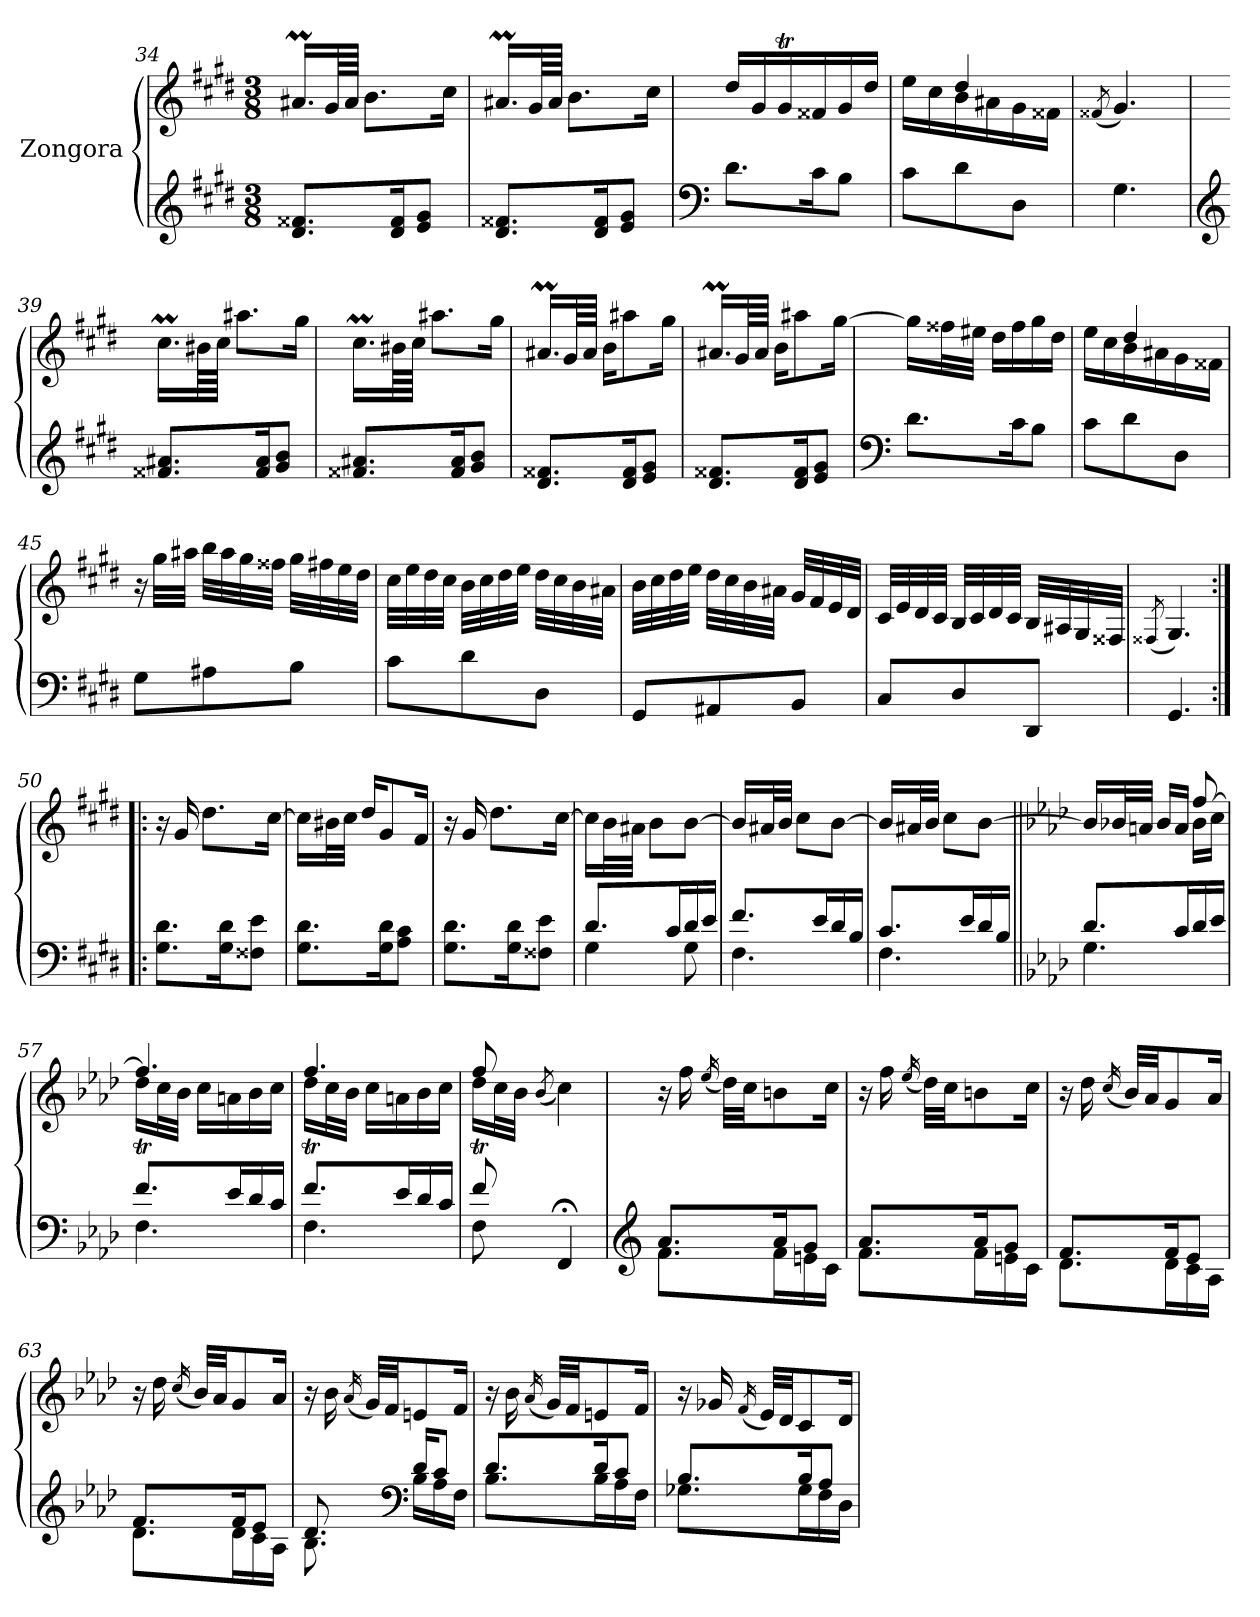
**kern	**kern
*part1	*part1
*staff2	*staff1
*I"Zongora	*
*clefG2	*clefG2
*k[f#c#g#d#]	*k[f#c#g#d#]
*E:	*E:
*M3/8	*M3/8
=34	=34
8.d#/ 8.f##X/L	16.a#Xm/LL
.	64g#/LL
.	64a#/JJJJ
.	8.b\L
16d#/ 16f##/K	.
8e/ 8g#/J	.
.	16cc#\Jk
=35	=35
8.d#/ 8.f##X/L	16.a#Xm/LL
.	64g#/LL
.	64a#/JJJJ
.	8.b\L
16d#/ 16f##/K	.
8e/ 8g#/J	.
.	16cc#\Jk
!!LO:LB:g=z
=36	=36
*clefF4	*
8.d#\L	16dd#/LL
.	16g#/
.	16g#t/
16c#\K	16f##X/
8B\J	16g#/
.	16dd#/JJ
=37	=37
*	*^
8c#\L	8rffyy	16ee\LL
.	.	16cc#\
8d#\	4dd#/	16b\
.	.	16a#X\
8D#\J	.	16g#\
.	.	16f##X\JJ
*	*v	*v
=38	=38
.	(<8qf##X/
4.G#\	4.g#/)
=39	=39
*clefG2	*
8.f##X/ 8.a#X/L	16.cc#M\LL
.	64b#X\LL
.	64cc#\JJJJ
.	8.aa#X\L
16f##/ 16a#/K	.
8g#/ 8b/J	.
.	16gg#\Jk
=40	=40
8.f##X/ 8.a#X/L	16.cc#M\LL
.	64b#X\LL
.	64cc#\JJJJ
.	8.aa#X\L
16f##/ 16a#/K	.
8g#/ 8b/J	.
.	16gg#\Jk
!!LO:LB:g=z
=41	=41
8.d#/ 8.f##X/L	16.a#Xm/LL
.	64g#/LL
.	64a#/JJJJ
.	16b\KL
16d#/ 16f##/K	8aa#X\
8e/ 8g#/J	.
.	16gg#\Jk
=42	=42
8.d#/ 8.f##X/L	16.a#Xm/LL
.	64g#/LL
.	64a#/JJJJ
.	16b\KL
16d#/ 16f##/K	8aa#X\
8e/ 8g#/J	.
.	[16gg#\Jk
=43	=43
*clefF4	*
8.d#\L	16gg#\LL]
.	32ff##X\L
.	32ee#X\JJJ
.	16dd#\LL
16c#\K	16ff##\
8B\J	16gg#\
.	16dd#\JJ
=44	=44
*	*^
8c#\L	8rffyy	16ee\LL
.	.	16cc#\
8d#\	4dd#/	16b\
.	.	16a#X\
8D#\J	.	16g#\
.	.	16f##X\JJ
*	*v	*v
=45	=45
8G#\L	16r
.	32gg#\LLL
.	32aa#X\JJJ
8A#X\	32bb\LLL
.	32aa#\
.	32gg#\
.	32ff##X\JJJ
8B\J	32gg#\LLL
.	32ff#X\
.	32ee\
.	32dd#\JJJ
!!LO:LB:g=z
=46	=46
8c#\L	32cc#\LLL
.	32ee\
.	32dd#\
.	32cc#\JJJ
8d#\	32b\LLL
.	32cc#\
.	32dd#\
.	32ee\JJJ
8D#\J	32dd#\LLL
.	32cc#\
.	32b\
.	32a#X\JJJ
=47	=47
8GG#/L	32b\LLL
.	32cc#\
.	32dd#\
.	32ee\JJJ
8AA#X/	32dd#\LLL
.	32cc#\
.	32b\
.	32a#X\JJJ
8BB/J	32g#/LLL
.	32f#/
.	32e/
.	32d#/JJJ
=48	=48
8C#/L	32c#/LLL
.	32e/
.	32d#/
.	32c#/JJJ
8D#/	32B/LLL
.	32c#/
.	32d#/
.	32c#/JJJ
8DD#/J	32B/LLL
.	32A#X/
.	32G#/
.	32F##X/JJJ
=49	=49
.	(<8qF##X/
4.GG#/	4.G#/)
!!LO:PB:g=z
=50:|!|:	=50:|!|:
8.G#\ 8.d#\L	16r
.	16g#/
.	8.dd#\L
16G#\ 16d#\K	.
8F##X\ 8e\J	.
.	[16cc#\Jk
=51	=51
8.G#\ 8.d#\L	16cc#\LL]
.	32b#X\L
.	32cc#\JJJ
.	16dd#/KL
16G#\ 16d#\K	8g#/
8A\ 8c#\J	.
.	16f#/Jk
=52	=52
8.G#\ 8.d#\L	16r
.	16g#/
.	8.dd#\L
16G#\ 16d#\K	.
8F##X\ 8e\J	.
.	[16cc#\Jk
=53	=53
*^	*
8.d#/L	4G#\	16cc#\LL]
.	.	32b\L
.	.	32a#X\JJJ
.	.	8b\L
16c#/L	.	.
16d#/	8G#\	[8b\J
16e/JJ	.	.
=54	=54	=54
8.f#/L	4.F#\	16b/LL]
.	.	32a#X/L
.	.	32b/JJJ
.	.	8cc#\L
16e/L	.	.
16d#/	.	[8b\J
16B/JJ	.	.
!!LO:LB:g=z
=55	=55	=55
8.c#/L	4.F#\	16b/LL]
.	.	32a#X/L
.	.	32b/JJJ
.	.	8cc#\L
16e/L	.	.
16d#/	.	[8b\J
16B/JJ	.	.
=56||	=56||	=56||
*k[b-e-a-d-]	*	*k[b-e-a-d-]
*A-:	*	*A-:
*	*	*^
8.d-/L	4.G\	16b/LL]	4ryy
.	.	32b-X/L	.
.	.	32an/JJJ	.
.	.	16b-/LL	.
16c/L	.	16a/JJ	.
16d-/	.	[8ff/	16b-\LL
16e-/JJ	.	.	16cc\JJ
=57	=57	=57	=57
8.f/L	4.F\	4.ff/]	16dd-T\LL
.	.	.	32cc\L
.	.	.	32b-\JJJ
.	.	.	16cc\LL
16e-/L	.	.	16an\
16d-/	.	.	16b-\
16c/JJ	.	.	16cc\JJ
=58	=58	=58	=58
8.f/L	4.F\	4.ff/	16dd-T\LL
.	.	.	32cc\L
.	.	.	32b-\JJJ
.	.	.	16cc\LL
16e-/L	.	.	16an\
16d-/	.	.	16b-\
16c/JJ	.	.	16cc\JJ
=59	=59	=59	=59
8f/	8F\	8ff/	16dd-T\LL
.	.	.	32cc\L
.	.	.	32b-\JJJ
.	.	(<8qb-/	.
4FF;/	4ryy	4cc\)	4ryy
*	*	*v	*v
!!LO:LB:g=z
=60	=60	=60
*clefG2	*	*
8.a-/L	8.f\L	16r
.	.	16ff\
.	.	(<16qee-/
.	.	32dd-\LLL)
.	.	32cc\JJ
16a-/K	16f\L	8bn\
8g/J	16en\	.
.	16c\JJ	16cc\Jk
=61	=61	=61
8.a-/L	8.f\L	16r
.	.	16ff\
.	.	(<16qee-/
.	.	32dd-\LLL)
.	.	32cc\JJ
16a-/K	16f\L	8bn\
8g/J	16en\	.
.	16c\JJ	16cc\Jk
=62	=62	=62
8.f/L	8.d-\L	16r
.	.	16dd-\
.	.	(<16qcc/
.	.	32b-/LLL)
.	.	32a-/JJ
16f/K	16d-\L	8g/
8e-/J	16c\	.
.	16A-\JJ	16a-/Jk
=63	=63	=63
8.f/L	8.d-\L	16r
.	.	16dd-\
.	.	(<16qcc/
.	.	32b-/LLL)
.	.	32a-/JJ
16f/K	16d-\L	8g/
8e-/J	16c\	.
.	16A-\JJ	16a-/Jk
=64	=64	=64
8.d-/	8.B-\	16r
.	.	16b-\
.	.	(<16qa-/
.	.	32g/LLL)
.	.	32f/JJ
*clefF4	*	*
16d-/KL	16B-\LL	8en/
8c/J	16A-\	.
.	16F\JJ	16f/Jk
!!LO:LB:g=z
=65	=65	=65
8.d-/L	8.B-\L	16r
.	.	16b-\
.	.	(<16qa-/
.	.	32g/LLL)
.	.	32f/JJ
16d-/K	16B-\L	8en/
8c/J	16A-\	.
.	16F\JJ	16f/Jk
=66	=66	=66
8.B-/L	8.G-X\L	16r
.	.	16g-X/
.	.	(<16qf/
.	.	32e-/LLL)
.	.	32d-/JJ
16B-/K	16G-\L	8c/
8A-/J	16F\	.
.	16D-\JJ	16d-/Jk
*v	*v	*
=	=
*-	*-
